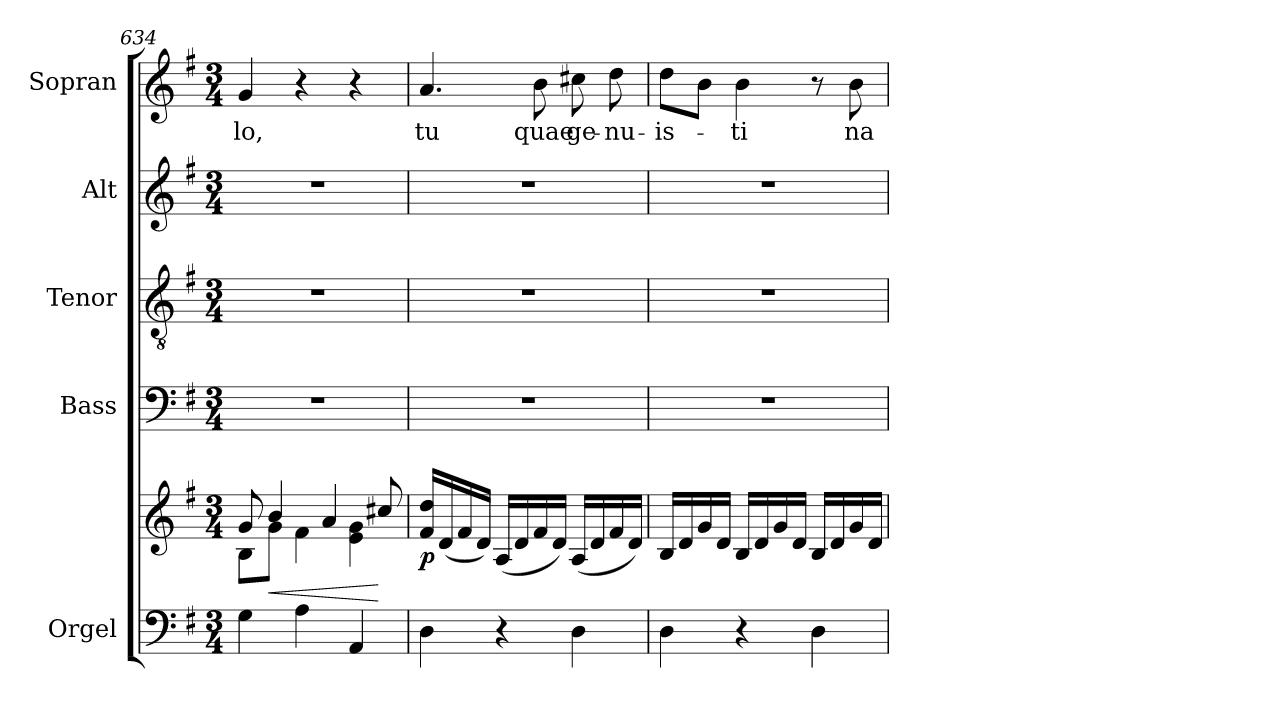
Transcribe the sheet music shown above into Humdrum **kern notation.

**kern	**kern	**dynam	**kern	**kern	**kern	**kern	**text
*part5	*part5	*part5	*part4	*part3	*part2	*part1	*part1
*staff6	*staff5	*staff5/6	*staff4	*staff3	*staff2	*staff1	*staff1
*I"Orgel	*	*	*I"Bass	*I"Tenor	*I"Alt	*I"Sopran	*
*I'Org.	*	*	*I'B.	*I'T.	*I'A.	*I'S.	*
!!LO:LB:g=z
*clefF4	*clefG2	*	*clefF4	*clefGv2	*clefG2	*clefG2	*
*k[f#]	*k[f#]	*	*k[f#]	*k[f#]	*k[f#]	*k[f#]	*
*G:	*G:	*	*G:	*G:	*G:	*G:	*
*M3/4	*M3/4	*	*M3/4	*M3/4	*M3/4	*M3/4	*
=634	=634	=634	=634	=634	=634	=634	=634
*	*^	*	*	*	*	*	*
!	!	!	!	!	!	!	!	!LO:LY:b
4G\	8g/	8B\L	.	2.r	2.r	2.r	4g/	-lo,
!	!	!	!LO:HP:b	!	!	!	!	!
.	4b/	8g\J	<	.	.	.	.	.
4A\	.	4f#\	.	.	.	.	4r	.
.	4a/	.	.	.	.	.	.	.
4AA/	.	4e\ 4g\	.	.	.	.	4r	.
.	8cc#X/	.	[	.	.	.	.	.
*	*v	*v	*	*	*	*	*	*
=635	=635	=635	=635	=635	=635	=635	=635
!	!	!LO:DY:b	!	!	!	!	!LO:LY:b
4D\	16f#/ 16dd/LL	p	2.r	2.r	2.r	4.a/	tu
.	(<16d/	.	.	.	.	.	.
.	16f#/	.	.	.	.	.	.
.	16d/JJ)	.	.	.	.	.	.
4r	(<16A/LL	.	.	.	.	.	.
.	16d/	.	.	.	.	.	.
!	!	!	!	!	!	!	!LO:LY:b
.	16f#/	.	.	.	.	8b\	quae
.	16d/JJ)	.	.	.	.	.	.
!	!	!	!	!	!	!	!LO:LY:b
4D\	(<16A/LL	.	.	.	.	8cc#X\	ge-
.	16d/	.	.	.	.	.	.
!	!	!	!	!	!	!	!LO:LY:b
.	16f#/	.	.	.	.	8dd\	-nu-
.	16d/JJ)	.	.	.	.	.	.
=636	=636	=636	=636	=636	=636	=636	=636
!	!	!	!	!	!	!	!LO:LY:b
4D\	16B/LL	.	2.r	2.r	2.r	8dd\L	-is-
.	16d/	.	.	.	.	.	.
.	16g/	.	.	.	.	8b\J	.
.	16d/JJ	.	.	.	.	.	.
!	!	!	!	!	!	!	!LO:LY:b
4r	16B/LL	.	.	.	.	4b\	-ti
.	16d/	.	.	.	.	.	.
.	16g/	.	.	.	.	.	.
.	16d/JJ	.	.	.	.	.	.
4D\	16B/LL	.	.	.	.	8r	.
.	16d/	.	.	.	.	.	.
!	!	!	!	!	!	!	!LO:LY:b
.	16g/	.	.	.	.	8b\	na-
.	16d/JJ	.	.	.	.	.	.
=	=	=	=	=	=	=	=
*-	*-	*-	*-	*-	*-	*-	*-
